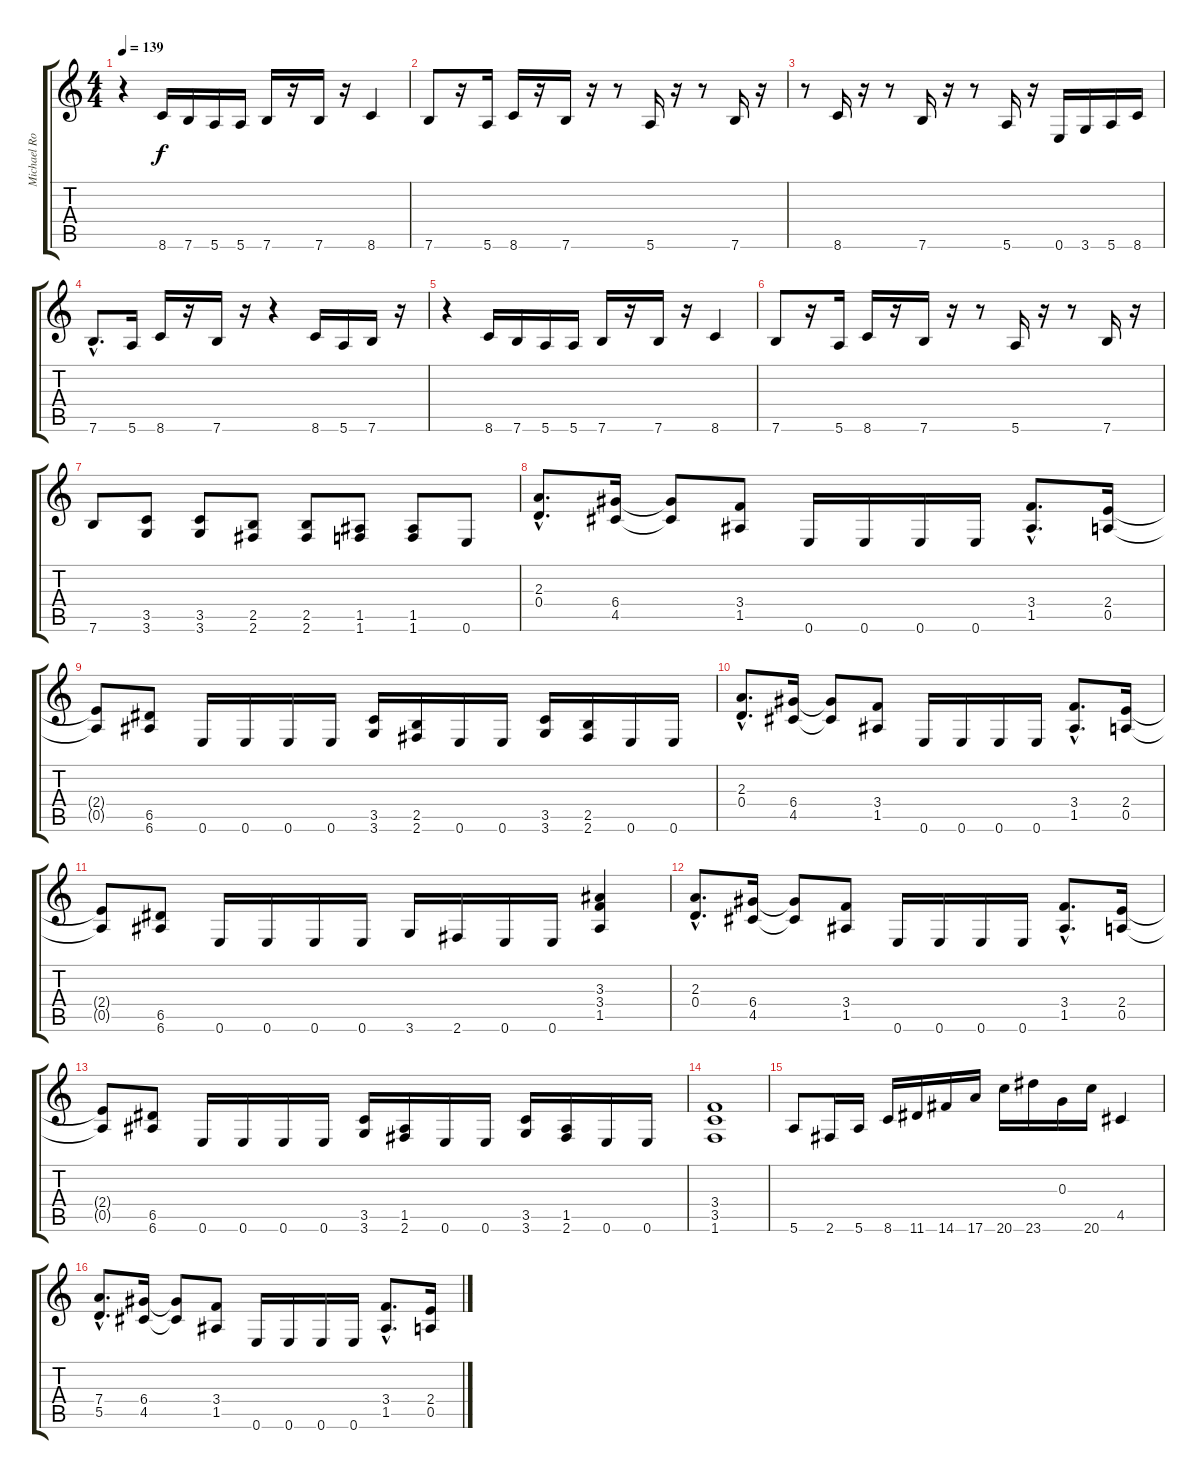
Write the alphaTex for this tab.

\track ("Michael Romeo" "Michael Ro") {instrument distortionguitar}
\staff {score tabs}
\tuning (E4 B3 G3 D3 A2 E2) {hide}
\ts (4 4)
\tempo 139
\clef g2
\ks c
r.4{dy f} 8.6.16 7.6.16 5.6.16 5.6.16 7.6.16 r.16 7.6.16 r.16 8.6.4 |
7.6.8 r.16 5.6.16 8.6.16 r.16 7.6.16 r.16 r.8 5.6.16 r.16 r.8 7.6.16 r.16 |
r.8 8.6.16 r.16 r.8 7.6.16 r.16 r.8 5.6.16 r.16 0.6.16 3.6.16 5.6.16 8.6.16 |
7.6{hac}.8{d} 5.6.16 8.6.16 r.16 7.6.16 r.16 r.4 8.6.16 5.6.16 7.6.16 r.16 |
r.4 8.6.16 7.6.16 5.6.16 5.6.16 7.6.16 r.16 7.6.16 r.16 8.6.4 |
7.6.8 r.16 5.6.16 8.6.16 r.16 7.6.16 r.16 r.8 5.6.16 r.16 r.8 7.6.16 r.16 |
7.6.8 (3.5 3.6).8 (3.5 3.6).8 (2.5 2.6).8 (2.5 2.6).8 (1.5 1.6).8 (1.5 1.6).8 0.6.8 |
(2.3{hac} 0.4{hac}).8{d} (6.4 4.5).16 (6.4{t} 4.5{t}).8 (3.4 1.5).8 0.6.16 0.6.16 0.6.16 0.6.16 (3.4{hac} 1.5{hac}).8{d} (2.4 0.5).16 |
(2.4{t} 0.5{t}).8 (6.5 6.6).8 0.6.16 0.6.16 0.6.16 0.6.16 (3.5 3.6).16 (2.5 2.6).16 0.6.16 0.6.16 (3.5 3.6).16 (2.5 2.6).16 0.6.16 0.6.16 |
(2.3{hac} 0.4{hac}).8{d} (6.4 4.5).16 (6.4{t} 4.5{t}).8 (3.4 1.5).8 0.6.16 0.6.16 0.6.16 0.6.16 (3.4{hac} 1.5{hac}).8{d} (2.4 0.5).16 |
(2.4{t} 0.5{t}).8 (6.5 6.6).8 0.6.16 0.6.16 0.6.16 0.6.16 3.6.16 2.6.16 0.6.16 0.6.16 (3.3 3.4 1.5).4 |
(2.3{hac} 0.4{hac}).8{d} (6.4 4.5).16 (6.4{t} 4.5{t}).8 (3.4 1.5).8 0.6.16 0.6.16 0.6.16 0.6.16 (3.4{hac} 1.5{hac}).8{d} (2.4 0.5).16 |
(2.4{t} 0.5{t}).8 (6.5 6.6).8 0.6.16 0.6.16 0.6.16 0.6.16 (3.5 3.6).16 (1.5 2.6).16 0.6.16 0.6.16 (3.5 3.6).16 (1.5 2.6).16 0.6.16 0.6.16 |
(3.4 3.5 1.6).1 |
5.6.8 2.6.16 5.6.16 8.6.16 11.6.16 14.6.16 17.6.16 20.6.16 23.6.16 0.3.16 20.6.16 4.5.4 |
(7.4{hac} 5.5{hac}).8{d} (6.4 4.5).16 (6.4{t} 4.5{t}).8 (3.4 1.5).8 0.6.16 0.6.16 0.6.16 0.6.16 (3.4{hac} 1.5{hac}).8{d} (2.4 0.5).16
